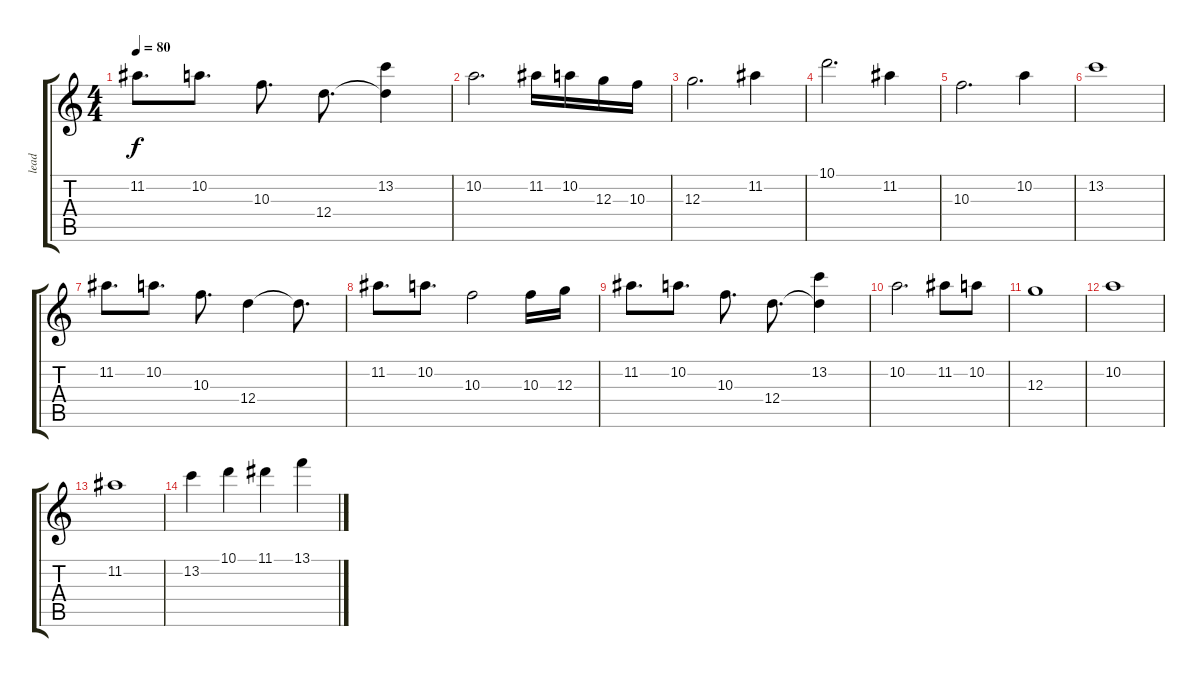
\track ("lead" "lead") {instrument overdrivenguitar}
\staff {score tabs}
\tuning (E4 B3 G3 D3 A2 E2) {hide}
\ts (4 4)
\tempo 80
\clef g2
\ks c
11.2.8{d dy f} 10.2.8{d} 10.3.8{d} 12.4.8{d} (13.2 12.4{t}).4 |
10.2.2{d} 11.2.16 10.2.16 12.3.16 10.3.16 |
12.3.2{d} 11.2.4 |
10.1.2{d} 11.2.4 |
10.3.2{d} 10.2.4 |
13.2.1 |
11.2.8{d} 10.2.8{d} 10.3.8{d} 12.4.4 12.4{t}.8{d} |
11.2.8{d} 10.2.8{d} 10.3.2 10.3.16 12.3.16 |
11.2.8{d} 10.2.8{d} 10.3.8{d} 12.4.8{d} (13.2 12.4{t}).4 |
10.2.2{d} 11.2.8 10.2.8 |
12.3.1 |
10.2.1 |
11.2.1 |
13.2.4 10.1.4 11.1.4 13.1.4
